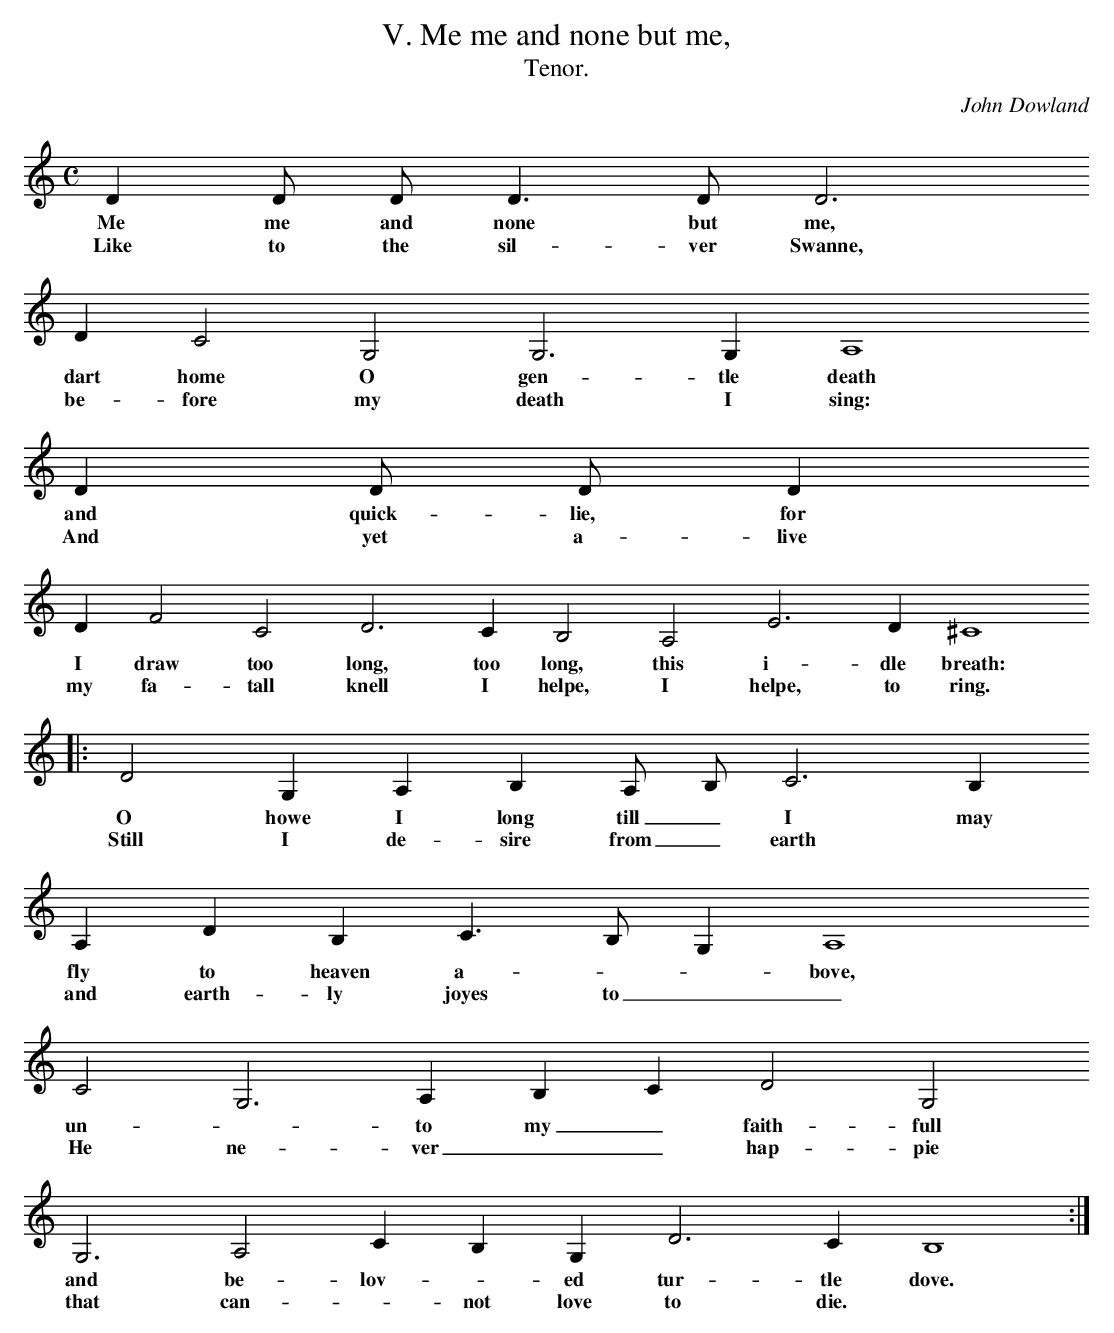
X:1
T:V. Me me and none but me,
T:Tenor.
C:John Dowland
M:C
L:1/4
K:G mix -8va
D D/ D/ D > D D3
w:Me me and none but me,
w:Like to the sil-ver Swanne,
D C2 G,2 G,3 G, A,4
w:dart home O gen- tle  death
w:be- fore my death I  sing:
D D/ D/ D
w:and quick- lie, for
w:And yet a- live
D F2 C2 D3 C B,2 A,2 E3 D ^C4
w: I draw too long, too long, this i- dle breath:
w:my fa- tall knell I helpe, I helpe,  to ring.
|:D2 G, A, B, A,/ B,/ C3 B,
w:O howe I long till _ I may
w:Still I de- sire from _ earth
A, D B, C > B, G, A,4
w:fly to heaven a- * _ bove,
w:and earth- ly joyes to _ _ flie,
C2 G,3 A, B, C D2 G,2
w:un- * to my _ faith- full
w:He ne- ver _ _ hap- pie liv'd,
G,3 A,2 C B, G, D3 C B,4 :|
w:and be- lov- * ed tur- tle dove.
w:that can- * not love to die.
